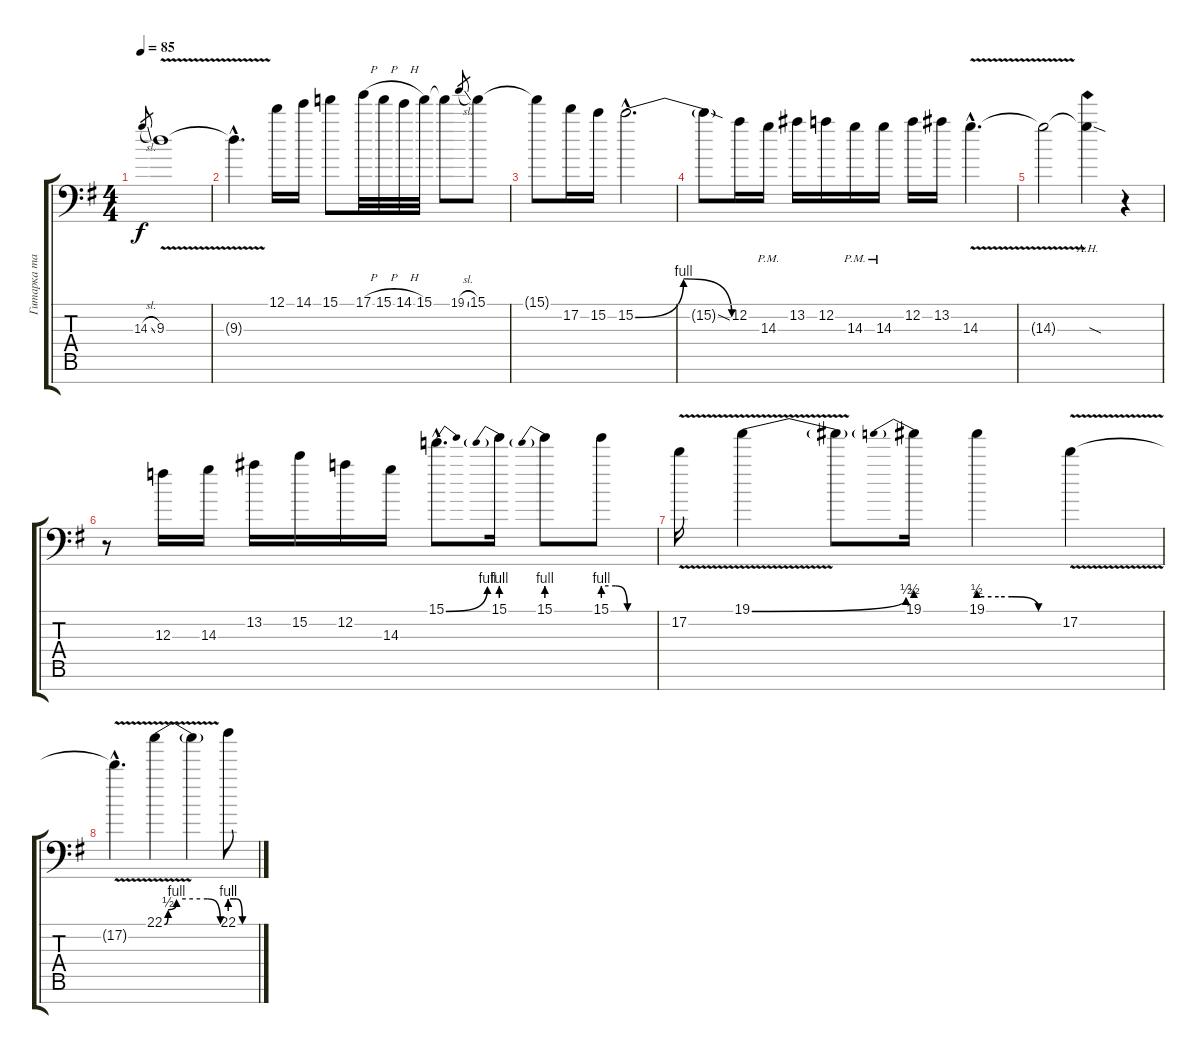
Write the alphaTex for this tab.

\track ("Гитарка там" "Гитарка та") {instrument overdrivenguitar}
\staff {score tabs}
\tuning (D4 A3 F3 C3 G2 D2 A1) {hide}
\ts (4 4)
\tempo 85
\clef f4
\ks eminor
14.3{sl}.8{gr dy f} 9.3{v}.1 |
9.3{v hac t}.4{d} 12.1.16 14.1.16 15.1.8 17.1{h}.32 15.1{h}.32 14.1{h}.32 15.1.32 15.1{t}.8 19.1{sl}.8{gr} 15.1.8 |
15.1{t}.8 17.2.16 15.2.16 15.2{be (bendrelease 0 0 7 4 46 4 60 0) hac}.2{d} |
15.2{sod t}.8 12.2.16 14.3{pm}.16 13.2.16 12.2.16 14.3{pm}.16 14.3{pm}.16 12.2.16 13.2.16 14.3{v hac}.4{d} |
14.3{t}.2 14.3{ah 12 sod t}.4 r.4 |
r.8 12.3.16 14.3.16 13.2.16 15.2.16 12.2.16 14.3.16 15.1{be (bend 0 0 60 4) hac}.8{d} 15.1{be (prebend 0 4 60 4)}.16 15.1{be (prebend 0 4 60 4)}.8 15.1{be (custom 0 4 15 4 29 0 60 0)}.8 |
17.2{v}.16 19.1{be (bend 0 0 60 2) v}.4 19.1{t}.8 19.1{be (prebend 0 2 60 2)}.16 19.1{be (custom 0 2 15 2 25 2 45 0 60 0)}.4 17.2{v}.4 |
17.2{hac t}.4{d} 22.1{be (custom 0 0 4 2 13 4 46 4 60 0) v}.4 22.1{t}.4 22.1{be (custom 0 4 15 4 30 0 60 0)}.8
